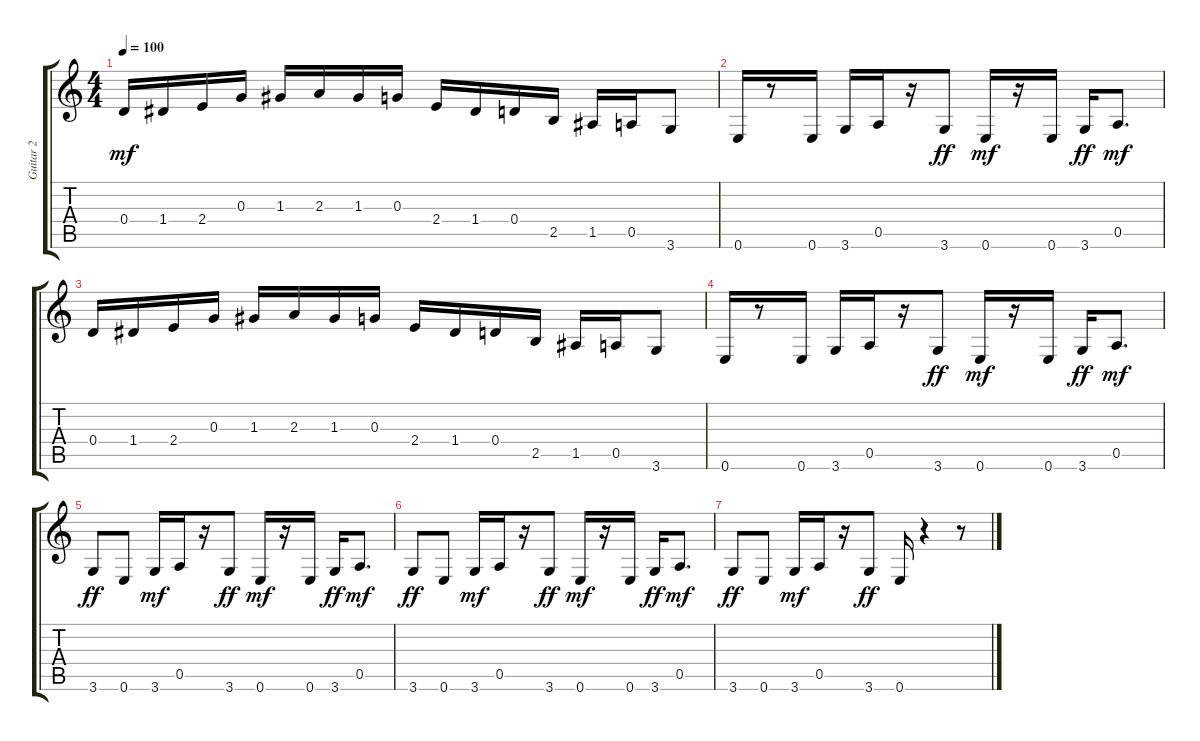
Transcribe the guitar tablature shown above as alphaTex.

\track ("Guitar 2" "Guitar 2") {instrument distortionguitar}
\staff {score tabs}
\tuning (E4 B3 G3 D3 A2 E2) {hide}
\ts (4 4)
\tempo 100
\clef g2
\ks c
0.4.16{dy mf} 1.4.16 2.4.16 0.3.16 1.3.16 2.3.16 1.3.16 0.3.16 2.4.16 1.4.16 0.4.16 2.5.16 1.5.16 0.5.16 3.6.8 |
0.6.16 r.8 0.6.16 3.6.16 0.5.16 r.16 3.6.8{dy ff} 0.6.16{dy mf} r.16 0.6.16 3.6.16{dy ff} 0.5.8{d dy mf} |
0.4.16 1.4.16 2.4.16 0.3.16 1.3.16 2.3.16 1.3.16 0.3.16 2.4.16 1.4.16 0.4.16 2.5.16 1.5.16 0.5.16 3.6.8 |
0.6.16 r.8 0.6.16 3.6.16 0.5.16 r.16 3.6.8{dy ff} 0.6.16{dy mf} r.16 0.6.16 3.6.16{dy ff} 0.5.8{d dy mf} |
3.6.8{dy ff} 0.6.8 3.6.16{dy mf} 0.5.16 r.16 3.6.8{dy ff} 0.6.16{dy mf} r.16 0.6.16 3.6.16{dy ff} 0.5.8{d dy mf} |
3.6.8{dy ff} 0.6.8 3.6.16{dy mf} 0.5.16 r.16 3.6.8{dy ff} 0.6.16{dy mf} r.16 0.6.16 3.6.16{dy ff} 0.5.8{d dy mf} |
3.6.8{dy ff} 0.6.8 3.6.16{dy mf} 0.5.16 r.16 3.6.8{dy ff} 0.6.16 r.4 r.8
